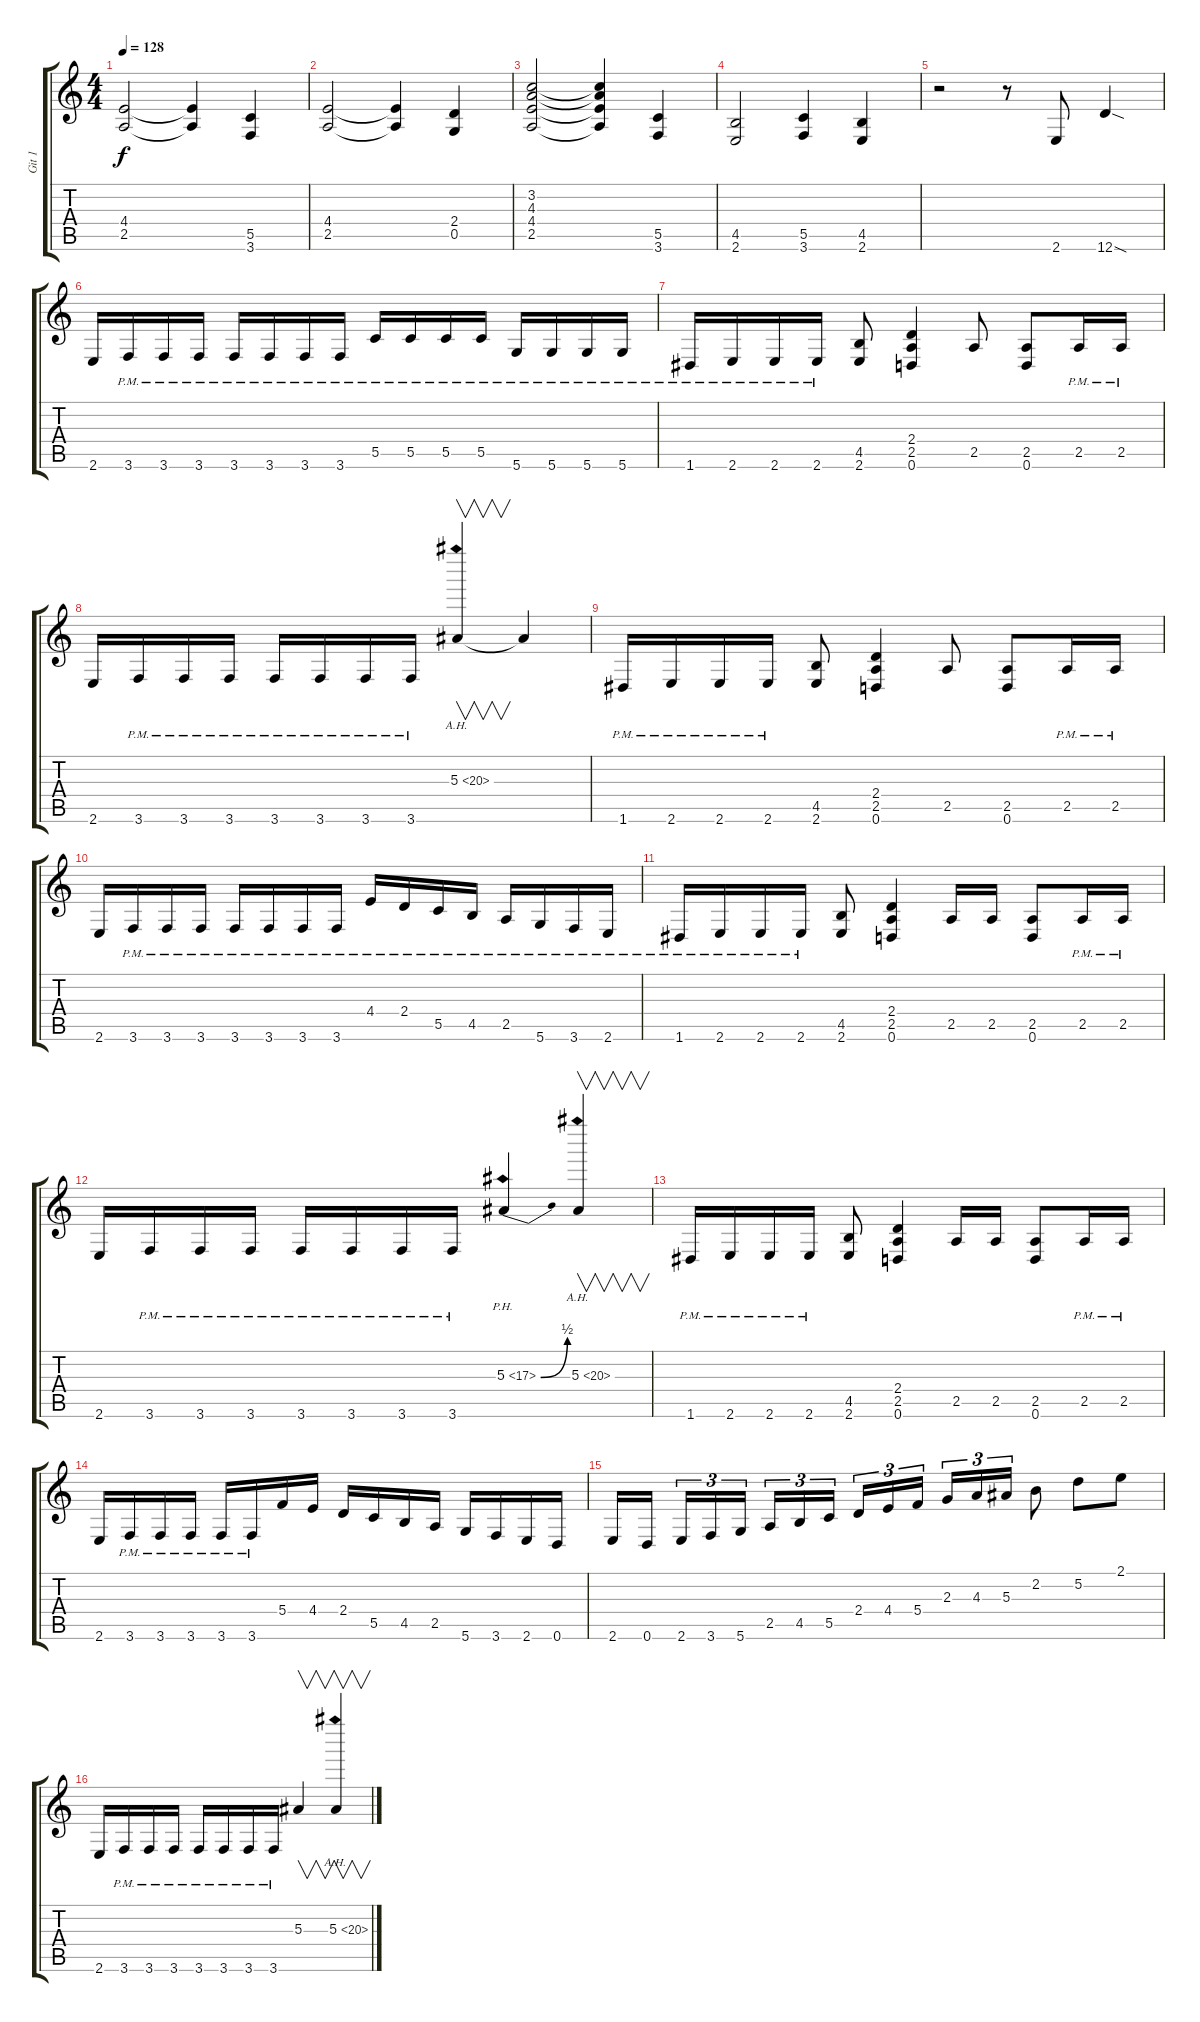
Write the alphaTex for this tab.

\track ("Git 1" "Git 1") {instrument distortionguitar}
\staff {score tabs}
\tuning (D4 A3 F3 C3 G2 D2) {hide}
\ts (4 4)
\tempo 128
\clef g2
\ks c
(4.4 2.5).2{dy f} (4.4{t} 2.5{t}).4 (5.5 3.6).4 |
(4.4 2.5).2 (4.4{t} 2.5{t}).4 (2.4 0.5).4 |
(3.2 4.3 4.4 2.5).2 (3.2{t} 4.3{t} 4.4{t} 2.5{t}).4 (5.5 3.6).4 |
(4.5 2.6).2 (5.5 3.6).4 (4.5 2.6).4 |
r.2 r.8 2.6.8 12.6{sod}.4 |
2.6.16 3.6{pm}.16 3.6{pm}.16 3.6{pm}.16 3.6{pm}.16 3.6{pm}.16 3.6{pm}.16 3.6{pm}.16 5.5{pm}.16 5.5{pm}.16 5.5{pm}.16 5.5{pm}.16 5.6{pm}.16 5.6{pm}.16 5.6{pm}.16 5.6{pm}.16 |
1.6{pm}.16 2.6{pm}.16 2.6{pm}.16 2.6{pm}.16 (4.5 2.6).8 (2.4 2.5 0.6).4 2.5.8 (2.5 0.6).8 2.5{pm}.16 2.5{pm}.16 |
2.6.16 3.6{pm}.16 3.6{pm}.16 3.6{pm}.16 3.6{pm}.16 3.6{pm}.16 3.6{pm}.16 3.6{pm}.16 5.3{ah 15}.4{v} 5.3{t}.4 |
1.6{pm}.16 2.6{pm}.16 2.6{pm}.16 2.6{pm}.16 (4.5 2.6).8 (2.4 2.5 0.6).4 2.5.8 (2.5 0.6).8 2.5{pm}.16 2.5{pm}.16 |
2.6.16 3.6{pm}.16 3.6{pm}.16 3.6{pm}.16 3.6{pm}.16 3.6{pm}.16 3.6{pm}.16 3.6{pm}.16 4.4{pm}.16 2.4{pm}.16 5.5{pm}.16 4.5{pm}.16 2.5{pm}.16 5.6{pm}.16 3.6{pm}.16 2.6{pm}.16 |
1.6{pm}.16 2.6{pm}.16 2.6{pm}.16 2.6{pm}.16 (4.5 2.6).8 (2.4 2.5 0.6).4 2.5.16 2.5.16 (2.5 0.6).8 2.5{pm}.16 2.5{pm}.16 |
2.6.16 3.6{pm}.16 3.6{pm}.16 3.6{pm}.16 3.6{pm}.16 3.6{pm}.16 3.6{pm}.16 3.6{pm}.16 5.3{be (bend 0 0 60 2) ph 12}.4 5.3{ah 15}.4{v} |
1.6{pm}.16 2.6{pm}.16 2.6{pm}.16 2.6{pm}.16 (4.5 2.6).8 (2.4 2.5 0.6).4 2.5.16 2.5.16 (2.5 0.6).8 2.5{pm}.16 2.5{pm}.16 |
2.6.16 3.6{pm}.16 3.6{pm}.16 3.6{pm}.16 3.6{pm}.16 3.6{pm}.16 5.4.16 4.4.16 2.4.16 5.5.16 4.5.16 2.5.16 5.6.16 3.6.16 2.6.16 0.6.16 |
2.6.16 0.6.16{beam splitsecondary} 2.6.16{tu (3 2)} 3.6.16{tu (3 2)} 5.6.16{tu (3 2)} 2.5.16{tu (3 2)} 4.5.16{tu (3 2)} 5.5.16{tu (3 2) beam splitsecondary} 2.4.16{tu (3 2)} 4.4.16{tu (3 2)} 5.4.16{tu (3 2)} 2.3.16{tu (3 2)} 4.3.16{tu (3 2)} 5.3.16{tu (3 2)} 2.2.8 5.2.8 2.1.8 |
2.6.16 3.6{pm}.16 3.6{pm}.16 3.6{pm}.16 3.6{pm}.16 3.6{pm}.16 3.6{pm}.16 3.6{pm}.16 5.3.4{v} 5.3{ah 15}.4{v}
